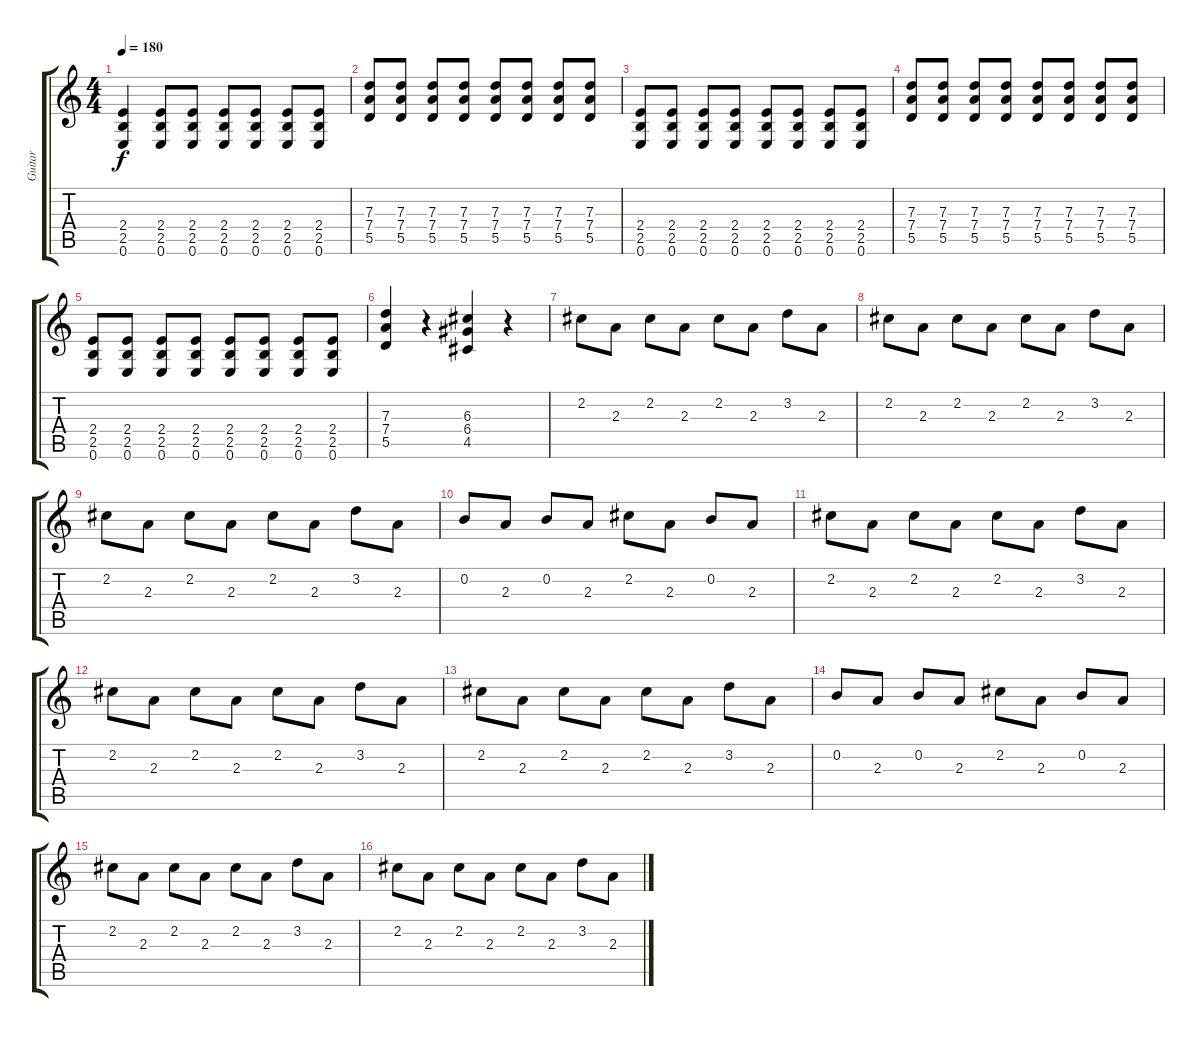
\track ("Guitar" "Guitar") {instrument distortionguitar}
\staff {score tabs}
\tuning (E4 B3 G3 D3 A2 E2) {hide}
\ts (4 4)
\tempo 180
\clef g2
\ks c
(2.4 2.5 0.6).4{dy f} (2.4 2.5 0.6).8{instrument electricguitarmuted} (2.4 2.5 0.6).8 (2.4 2.5 0.6).8 (2.4 2.5 0.6).8 (2.4 2.5 0.6).8 (2.4 2.5 0.6).8 |
(7.3 7.4 5.5).8 (7.3 7.4 5.5).8 (7.3 7.4 5.5).8 (7.3 7.4 5.5).8 (7.3 7.4 5.5).8 (7.3 7.4 5.5).8 (7.3 7.4 5.5).8 (7.3 7.4 5.5).8 |
(2.4 2.5 0.6).8 (2.4 2.5 0.6).8 (2.4 2.5 0.6).8 (2.4 2.5 0.6).8 (2.4 2.5 0.6).8 (2.4 2.5 0.6).8 (2.4 2.5 0.6).8 (2.4 2.5 0.6).8 |
(7.3 7.4 5.5).8 (7.3 7.4 5.5).8 (7.3 7.4 5.5).8 (7.3 7.4 5.5).8 (7.3 7.4 5.5).8 (7.3 7.4 5.5).8 (7.3 7.4 5.5).8 (7.3 7.4 5.5).8 |
(2.4 2.5 0.6).8 (2.4 2.5 0.6).8 (2.4 2.5 0.6).8 (2.4 2.5 0.6).8 (2.4 2.5 0.6).8 (2.4 2.5 0.6).8 (2.4 2.5 0.6).8 (2.4 2.5 0.6).8 |
(7.3 7.4 5.5).4 r.4 (6.3 6.4 4.5).4 r.4 |
2.2.8{instrument electricguitarjazz} 2.3.8 2.2.8 2.3.8 2.2.8 2.3.8 3.2.8 2.3.8 |
2.2.8 2.3.8 2.2.8 2.3.8 2.2.8 2.3.8 3.2.8 2.3.8 |
2.2.8 2.3.8 2.2.8 2.3.8 2.2.8 2.3.8 3.2.8 2.3.8 |
0.2.8 2.3.8 0.2.8 2.3.8 2.2.8 2.3.8 0.2.8 2.3.8 |
2.2.8 2.3.8 2.2.8 2.3.8 2.2.8 2.3.8 3.2.8 2.3.8 |
2.2.8 2.3.8 2.2.8 2.3.8 2.2.8 2.3.8 3.2.8 2.3.8 |
2.2.8 2.3.8 2.2.8 2.3.8 2.2.8 2.3.8 3.2.8 2.3.8 |
0.2.8 2.3.8 0.2.8 2.3.8 2.2.8 2.3.8 0.2.8 2.3.8 |
2.2.8 2.3.8 2.2.8 2.3.8 2.2.8 2.3.8 3.2.8 2.3.8 |
2.2.8 2.3.8 2.2.8 2.3.8 2.2.8 2.3.8 3.2.8 2.3.8
